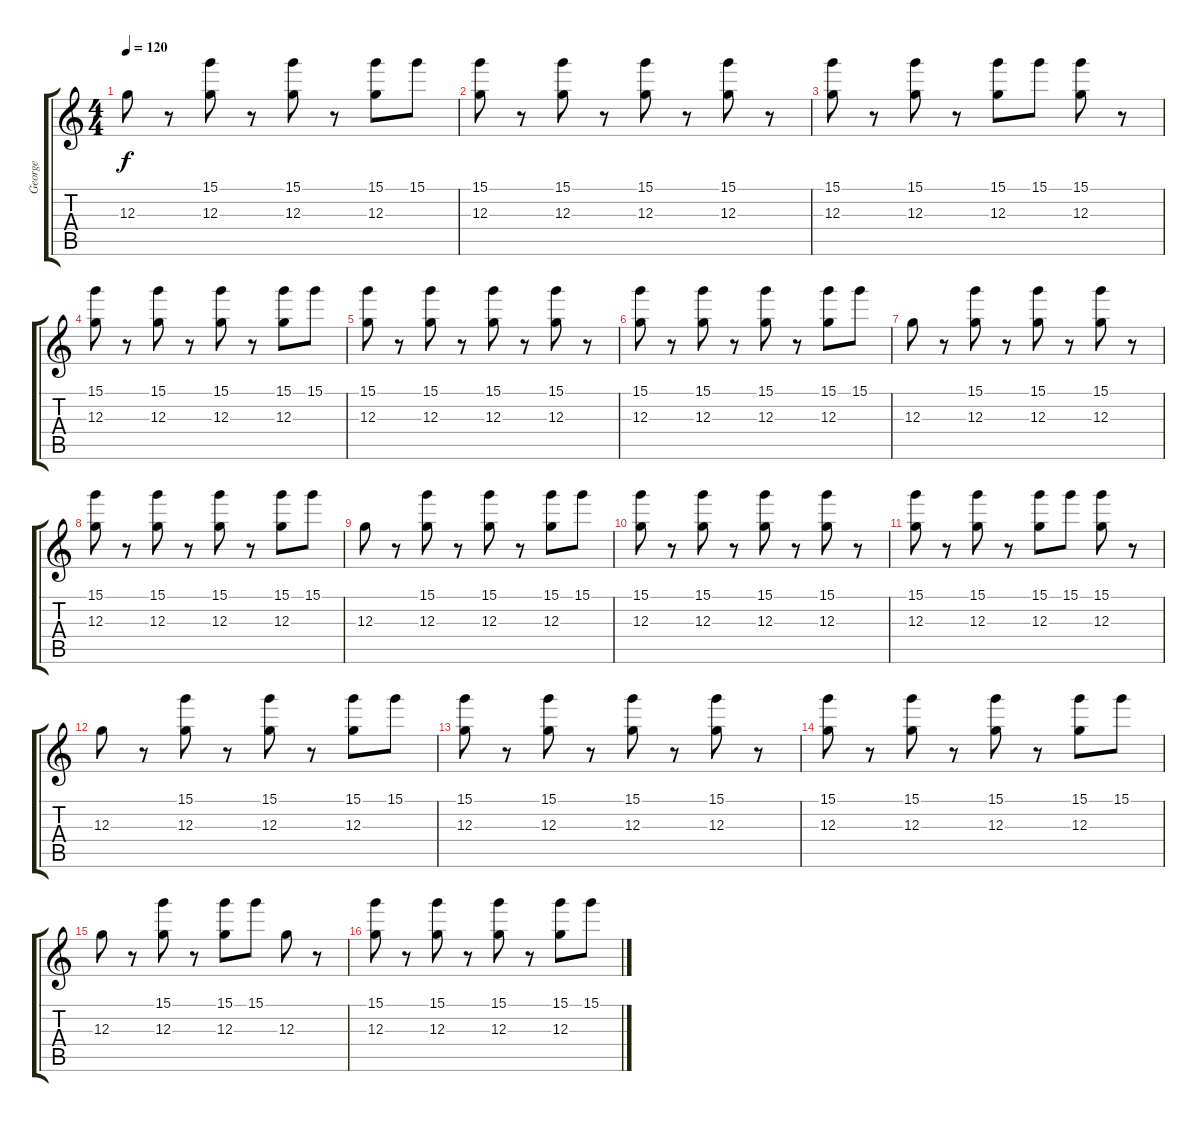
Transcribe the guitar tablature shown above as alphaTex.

\track ("George" "George") {instrument distortionguitar}
\staff {score tabs}
\tuning (E4 B3 G3 D3 A2 E2) {hide}
\ts (4 4)
\tempo 120
\clef g2
\ks c
12.3.8{dy f} r.8 (15.1 12.3).8 r.8 (15.1 12.3).8 r.8 (15.1 12.3).8 15.1.8 |
(15.1 12.3).8 r.8 (15.1 12.3).8 r.8 (15.1 12.3).8 r.8 (15.1 12.3).8 r.8 |
(15.1 12.3).8 r.8 (15.1 12.3).8 r.8 (15.1 12.3).8 15.1.8 (15.1 12.3).8 r.8 |
(15.1 12.3).8 r.8 (15.1 12.3).8 r.8 (15.1 12.3).8 r.8 (15.1 12.3).8 15.1.8 |
(15.1 12.3).8 r.8 (15.1 12.3).8 r.8 (15.1 12.3).8 r.8 (15.1 12.3).8 r.8 |
(15.1 12.3).8 r.8 (15.1 12.3).8 r.8 (15.1 12.3).8 r.8 (15.1 12.3).8 15.1.8 |
12.3.8 r.8 (15.1 12.3).8 r.8 (15.1 12.3).8 r.8 (15.1 12.3).8 r.8 |
(15.1 12.3).8 r.8 (15.1 12.3).8 r.8 (15.1 12.3).8 r.8 (15.1 12.3).8 15.1.8 |
12.3.8 r.8 (15.1 12.3).8 r.8 (15.1 12.3).8 r.8 (15.1 12.3).8 15.1.8 |
(15.1 12.3).8 r.8 (15.1 12.3).8 r.8 (15.1 12.3).8 r.8 (15.1 12.3).8 r.8 |
(15.1 12.3).8 r.8 (15.1 12.3).8 r.8 (15.1 12.3).8 15.1.8 (15.1 12.3).8 r.8 |
12.3.8 r.8 (15.1 12.3).8 r.8 (15.1 12.3).8 r.8 (15.1 12.3).8 15.1.8 |
(15.1 12.3).8 r.8 (15.1 12.3).8 r.8 (15.1 12.3).8 r.8 (15.1 12.3).8 r.8 |
(15.1 12.3).8 r.8 (15.1 12.3).8 r.8 (15.1 12.3).8 r.8 (15.1 12.3).8 15.1.8 |
12.3.8 r.8 (15.1 12.3).8 r.8 (15.1 12.3).8 15.1.8 12.3.8 r.8 |
(15.1 12.3).8 r.8 (15.1 12.3).8 r.8 (15.1 12.3).8 r.8 (15.1 12.3).8 15.1.8
